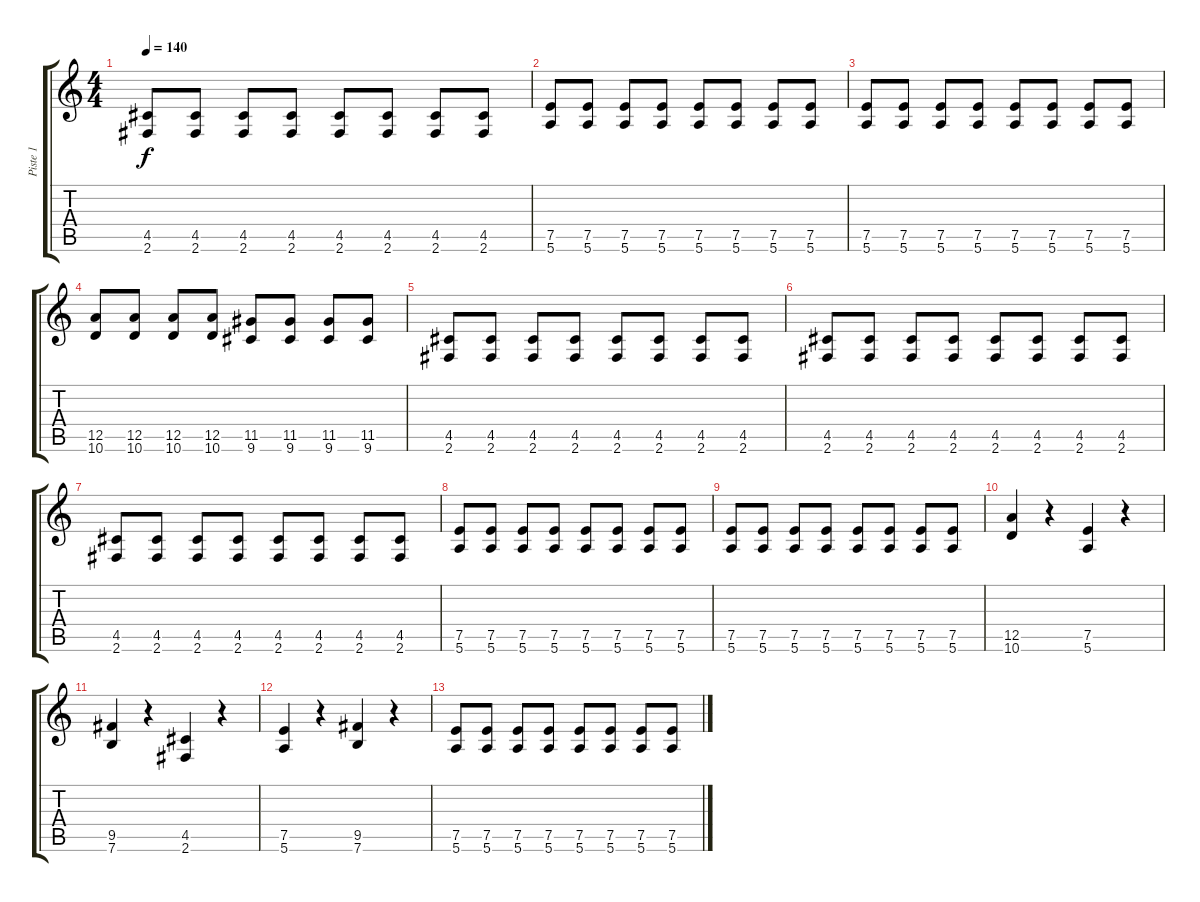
\track ("Piste 1" "Piste 1") {instrument overdrivenguitar}
\staff {score tabs}
\tuning (E4 B3 G3 D3 A2 E2) {hide}
\ts (4 4)
\tempo 140
\clef g2
\ks c
(4.5 2.6).8{dy f} (4.5 2.6).8 (4.5 2.6).8 (4.5 2.6).8 (4.5 2.6).8 (4.5 2.6).8 (4.5 2.6).8 (4.5 2.6).8 |
(7.5 5.6).8 (7.5 5.6).8 (7.5 5.6).8 (7.5 5.6).8 (7.5 5.6).8 (7.5 5.6).8 (7.5 5.6).8 (7.5 5.6).8 |
(7.5 5.6).8 (7.5 5.6).8 (7.5 5.6).8 (7.5 5.6).8 (7.5 5.6).8 (7.5 5.6).8 (7.5 5.6).8 (7.5 5.6).8 |
(12.5 10.6).8 (12.5 10.6).8 (12.5 10.6).8 (12.5 10.6).8 (11.5 9.6).8 (11.5 9.6).8 (11.5 9.6).8 (11.5 9.6).8 |
(4.5 2.6).8 (4.5 2.6).8 (4.5 2.6).8 (4.5 2.6).8 (4.5 2.6).8 (4.5 2.6).8 (4.5 2.6).8 (4.5 2.6).8 |
(4.5 2.6).8 (4.5 2.6).8 (4.5 2.6).8 (4.5 2.6).8 (4.5 2.6).8 (4.5 2.6).8 (4.5 2.6).8 (4.5 2.6).8 |
(4.5 2.6).8 (4.5 2.6).8 (4.5 2.6).8 (4.5 2.6).8 (4.5 2.6).8 (4.5 2.6).8 (4.5 2.6).8 (4.5 2.6).8 |
(7.5 5.6).8 (7.5 5.6).8 (7.5 5.6).8 (7.5 5.6).8 (7.5 5.6).8 (7.5 5.6).8 (7.5 5.6).8 (7.5 5.6).8 |
(7.5 5.6).8 (7.5 5.6).8 (7.5 5.6).8 (7.5 5.6).8 (7.5 5.6).8 (7.5 5.6).8 (7.5 5.6).8 (7.5 5.6).8 |
(12.5 10.6).4 r.4 (7.5 5.6).4 r.4 |
(9.5 7.6).4 r.4 (4.5 2.6).4 r.4 |
(7.5 5.6).4 r.4 (9.5 7.6).4 r.4 |
(7.5 5.6).8 (7.5 5.6).8 (7.5 5.6).8 (7.5 5.6).8 (7.5 5.6).8 (7.5 5.6).8 (7.5 5.6).8 (7.5 5.6).8
